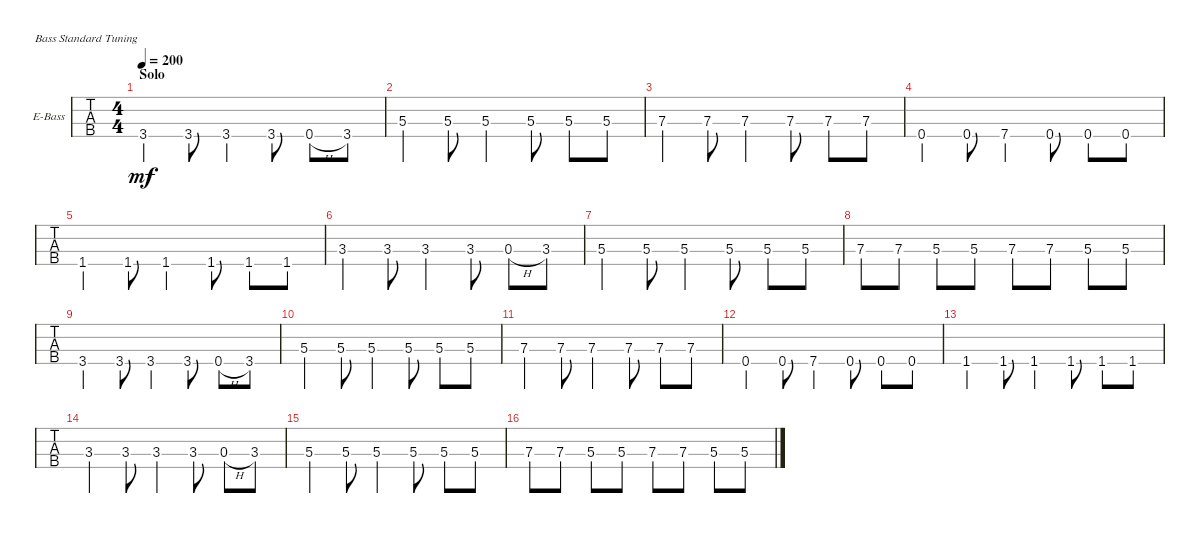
\defaultSystemsLayout 4
\bracketExtendMode groupsimilarinstruments
\firstSystemTrackNameOrientation horizontal
\otherSystemsTrackNameOrientation horizontal
\track ("Akshay" "E-Bass") {instrument electricbassfinger}
\staff {tabs}
\tuning (G2 D2 A1 E1)
\ts (4 4)
\section ("" "Solo")
\tempo 200
\clef f4
\ks c
3.4.4{dy mf} 3.4.8 3.4.4 3.4.8 0.4{h}.8 3.4.8 |
5.3.4 5.3.8 5.3.4 5.3.8 5.3.8 5.3.8 |
7.3.4 7.3.8 7.3.4 7.3.8 7.3.8 7.3.8 |
0.4.4 0.4.8 7.4.4 0.4.8 0.4.8 0.4.8 |
1.4.4 1.4.8 1.4.4 1.4.8 1.4.8 1.4.8 |
3.3.4 3.3.8 3.3.4 3.3.8 0.3{h}.8 3.3.8 |
5.3.4 5.3.8 5.3.4 5.3.8 5.3.8 5.3.8 |
7.3.8 7.3.8 5.3.8 5.3.8 7.3.8 7.3.8 5.3.8 5.3.8 |
3.4.4 3.4.8 3.4.4 3.4.8 0.4{h}.8 3.4.8 |
5.3.4 5.3.8 5.3.4 5.3.8 5.3.8 5.3.8 |
7.3.4 7.3.8 7.3.4 7.3.8 7.3.8 7.3.8 |
0.4.4 0.4.8 7.4.4 0.4.8 0.4.8 0.4.8 |
1.4.4 1.4.8 1.4.4 1.4.8 1.4.8 1.4.8 |
3.3.4 3.3.8 3.3.4 3.3.8 0.3{h}.8 3.3.8 |
5.3.4 5.3.8 5.3.4 5.3.8 5.3.8 5.3.8 |
7.3.8 7.3.8 5.3.8 5.3.8 7.3.8 7.3.8 5.3.8 5.3.8
